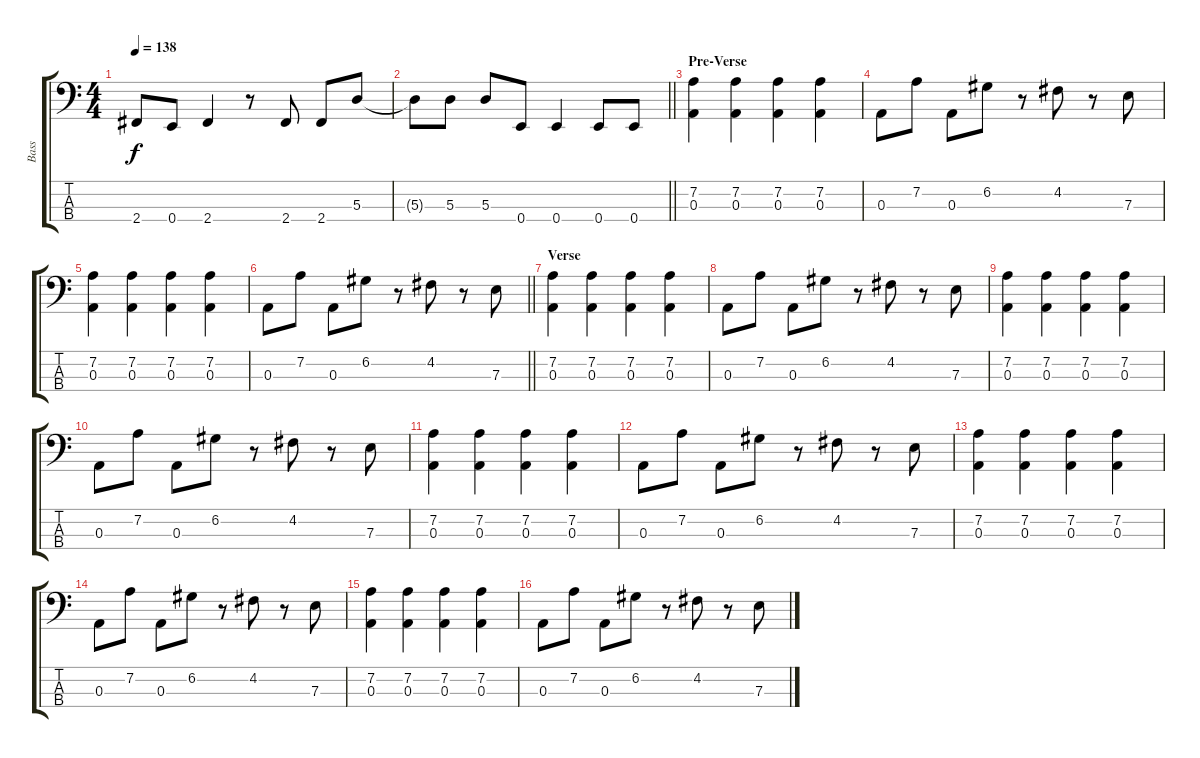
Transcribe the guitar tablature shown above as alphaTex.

\track ("Bass" "Bass") {instrument electricbasspick}
\staff {score tabs}
\tuning (G2 D2 A1 E1) {hide}
\ts (4 4)
\tempo 138
\clef f4
\ks c
2.4.8{dy f} 0.4.8 2.4.4 r.8 2.4.8 2.4.8 5.3.8 |
\barLineRight lightlight
5.3{t}.8 5.3.8 5.3.8 0.4.8 0.4.4 0.4.8 0.4.8 |
\section ("" "Pre-Verse")
(7.2 0.3).4 (7.2 0.3).4 (7.2 0.3).4 (7.2 0.3).4 |
0.3.8 7.2.8 0.3.8 6.2.8 r.8 4.2.8 r.8 7.3.8 |
(7.2 0.3).4 (7.2 0.3).4 (7.2 0.3).4 (7.2 0.3).4 |
\barLineRight lightlight
0.3.8 7.2.8 0.3.8 6.2.8 r.8 4.2.8 r.8 7.3.8 |
\section ("" "Verse")
(7.2 0.3).4 (7.2 0.3).4 (7.2 0.3).4 (7.2 0.3).4 |
0.3.8 7.2.8 0.3.8 6.2.8 r.8 4.2.8 r.8 7.3.8 |
(7.2 0.3).4 (7.2 0.3).4 (7.2 0.3).4 (7.2 0.3).4 |
0.3.8 7.2.8 0.3.8 6.2.8 r.8 4.2.8 r.8 7.3.8 |
(7.2 0.3).4 (7.2 0.3).4 (7.2 0.3).4 (7.2 0.3).4 |
0.3.8 7.2.8 0.3.8 6.2.8 r.8 4.2.8 r.8 7.3.8 |
(7.2 0.3).4 (7.2 0.3).4 (7.2 0.3).4 (7.2 0.3).4 |
0.3.8 7.2.8 0.3.8 6.2.8 r.8 4.2.8 r.8 7.3.8 |
(7.2 0.3).4 (7.2 0.3).4 (7.2 0.3).4 (7.2 0.3).4 |
0.3.8 7.2.8 0.3.8 6.2.8 r.8 4.2.8 r.8 7.3.8
